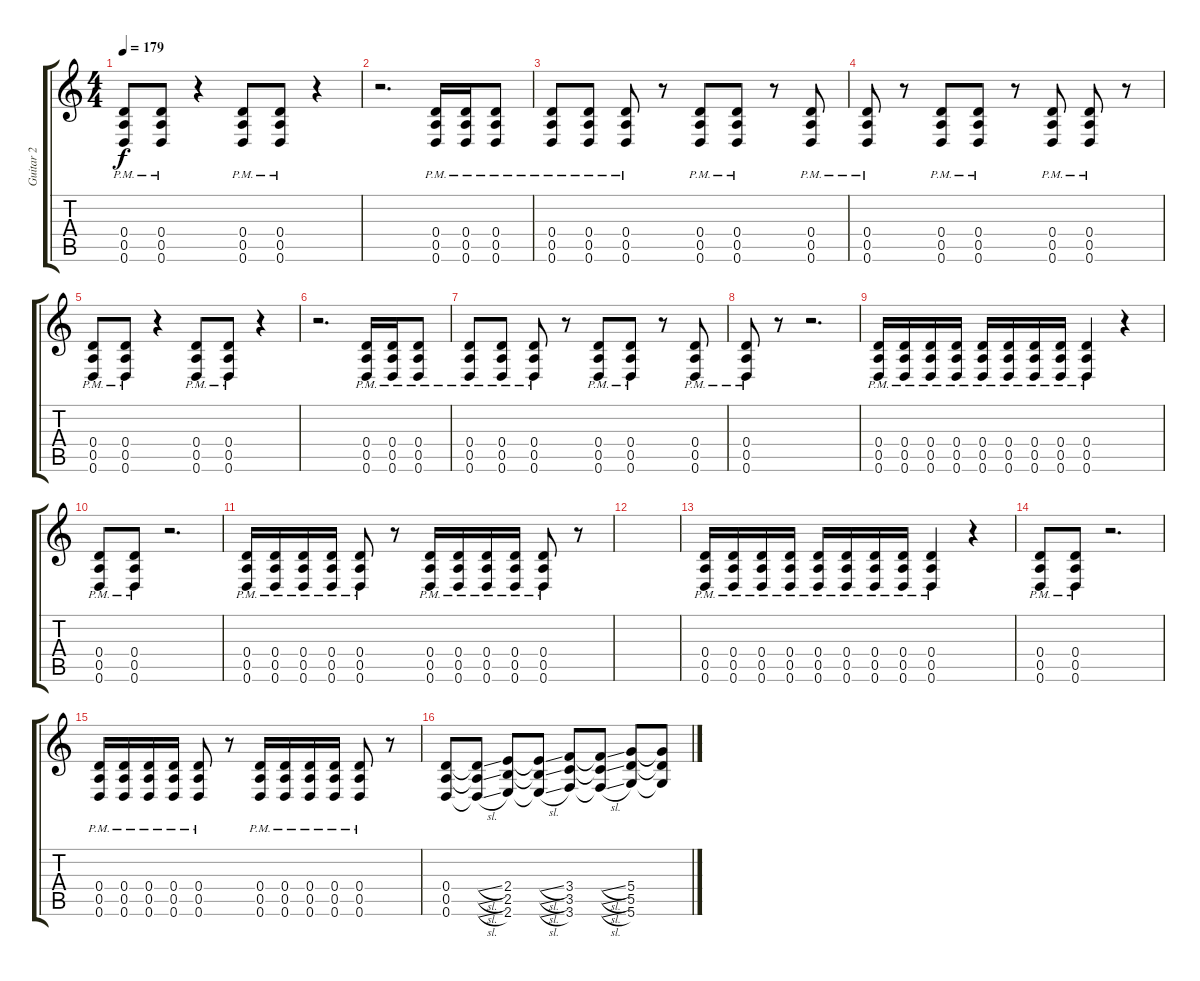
\track ("Guitar 2" "Guitar 2") {instrument distortionguitar}
\staff {score tabs}
\tuning (E4 B3 G3 D3 A2 D2) {hide}
\ts (4 4)
\tempo 179
\clef g2
\ks c
(0.4{pm} 0.5{pm} 0.6{pm}).8{dy f} (0.4{pm} 0.5{pm} 0.6{pm}).8 r.4 (0.4{pm} 0.5{pm} 0.6{pm}).8 (0.4{pm} 0.5{pm} 0.6{pm}).8 r.4 |
r.2{d} (0.4{pm} 0.5{pm} 0.6{pm}).16 (0.4{pm} 0.5{pm} 0.6{pm}).16 (0.4{pm} 0.5{pm} 0.6{pm}).8 |
(0.4{pm} 0.5{pm} 0.6{pm}).8 (0.4{pm} 0.5{pm} 0.6{pm}).8 (0.4{pm} 0.5{pm} 0.6{pm}).8 r.8 (0.4{pm} 0.5{pm} 0.6{pm}).8 (0.4{pm} 0.5{pm} 0.6{pm}).8 r.8 (0.4{pm} 0.5{pm} 0.6{pm}).8 |
(0.4{pm} 0.5{pm} 0.6{pm}).8 r.8 (0.4{pm} 0.5{pm} 0.6{pm}).8 (0.4{pm} 0.5{pm} 0.6{pm}).8 r.8 (0.4{pm} 0.5{pm} 0.6{pm}).8 (0.4{pm} 0.5{pm} 0.6{pm}).8 r.8 |
(0.4{pm} 0.5{pm} 0.6{pm}).8 (0.4{pm} 0.5{pm} 0.6{pm}).8 r.4 (0.4{pm} 0.5{pm} 0.6{pm}).8 (0.4{pm} 0.5{pm} 0.6{pm}).8 r.4 |
r.2{d} (0.4{pm} 0.5{pm} 0.6{pm}).16 (0.4{pm} 0.5{pm} 0.6{pm}).16 (0.4{pm} 0.5{pm} 0.6{pm}).8 |
(0.4{pm} 0.5{pm} 0.6{pm}).8 (0.4{pm} 0.5{pm} 0.6{pm}).8 (0.4{pm} 0.5{pm} 0.6{pm}).8 r.8 (0.4{pm} 0.5{pm} 0.6{pm}).8 (0.4{pm} 0.5{pm} 0.6{pm}).8 r.8 (0.4{pm} 0.5{pm} 0.6{pm}).8 |
(0.4{pm} 0.5{pm} 0.6{pm}).8 r.8 r.2{d} |
(0.4{pm} 0.5{pm} 0.6{pm}).16 (0.4{pm} 0.5{pm} 0.6{pm}).16 (0.4{pm} 0.5{pm} 0.6{pm}).16 (0.4{pm} 0.5{pm} 0.6{pm}).16 (0.4{pm} 0.5{pm} 0.6{pm}).16 (0.4{pm} 0.5{pm} 0.6{pm}).16 (0.4{pm} 0.5{pm} 0.6{pm}).16 (0.4{pm} 0.5{pm} 0.6{pm}).16 (0.4{pm} 0.5{pm} 0.6{pm}).4 r.4 |
(0.4{pm} 0.5{pm} 0.6{pm}).8 (0.4{pm} 0.5{pm} 0.6{pm}).8 r.2{d} |
(0.4{pm} 0.5{pm} 0.6{pm}).16 (0.4{pm} 0.5{pm} 0.6{pm}).16 (0.4{pm} 0.5{pm} 0.6{pm}).16 (0.4{pm} 0.5{pm} 0.6{pm}).16 (0.4{pm} 0.5{pm} 0.6{pm}).8 r.8 (0.4{pm} 0.5{pm} 0.6{pm}).16 (0.4{pm} 0.5{pm} 0.6{pm}).16 (0.4{pm} 0.5{pm} 0.6{pm}).16 (0.4{pm} 0.5{pm} 0.6{pm}).16 (0.4{pm} 0.5{pm} 0.6{pm}).8 r.8 |
|
(0.4{pm} 0.5{pm} 0.6{pm}).16 (0.4{pm} 0.5{pm} 0.6{pm}).16 (0.4{pm} 0.5{pm} 0.6{pm}).16 (0.4{pm} 0.5{pm} 0.6{pm}).16 (0.4{pm} 0.5{pm} 0.6{pm}).16 (0.4{pm} 0.5{pm} 0.6{pm}).16 (0.4{pm} 0.5{pm} 0.6{pm}).16 (0.4{pm} 0.5{pm} 0.6{pm}).16 (0.4{pm} 0.5{pm} 0.6{pm}).4 r.4 |
(0.4{pm} 0.5{pm} 0.6{pm}).8 (0.4{pm} 0.5{pm} 0.6{pm}).8 r.2{d} |
(0.4{pm} 0.5{pm} 0.6{pm}).16 (0.4{pm} 0.5{pm} 0.6{pm}).16 (0.4{pm} 0.5{pm} 0.6{pm}).16 (0.4{pm} 0.5{pm} 0.6{pm}).16 (0.4{pm} 0.5{pm} 0.6{pm}).8 r.8 (0.4{pm} 0.5{pm} 0.6{pm}).16 (0.4{pm} 0.5{pm} 0.6{pm}).16 (0.4{pm} 0.5{pm} 0.6{pm}).16 (0.4{pm} 0.5{pm} 0.6{pm}).16 (0.4{pm} 0.5{pm} 0.6{pm}).8 r.8 |
(0.4 0.5 0.6).8 (0.4{sl t} 0.5{sl t} 0.6{sl t}).8 (2.4 2.5 2.6).8 (2.4{sl t} 2.5{sl t} 2.6{sl t}).8 (3.4 3.5 3.6).8 (3.4{sl t} 3.5{sl t} 3.6{sl t}).8 (5.4 5.5 5.6).8 (5.4{sl t} 5.5{sl t} 5.6{sl t}).8
